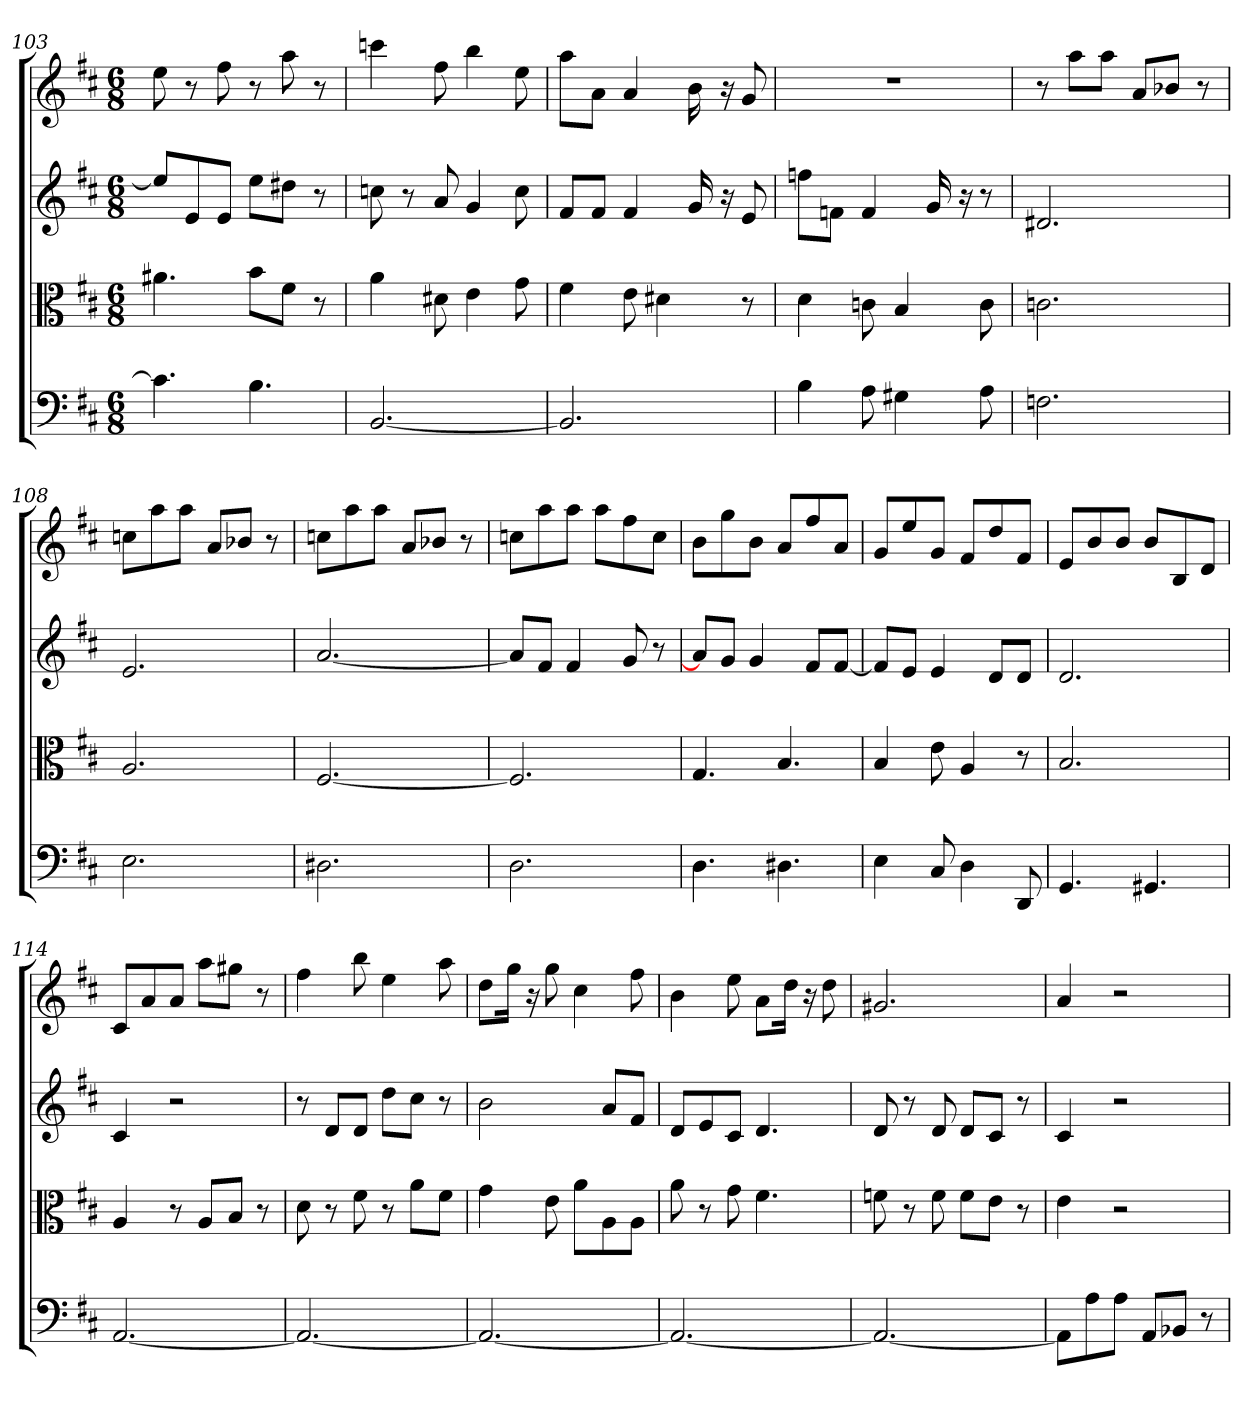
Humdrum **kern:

**kern	**kern	**kern	**kern
*part4	*part3	*part2	*part1
*staff4	*staff3	*staff2	*staff1
*clefF4	*clefC3	*clefG2	*clefG2
*k[f#c#]	*k[f#c#]	*k[f#c#]	*k[f#c#]
*D:	*D:	*D:	*D:
*M6/8	*M6/8	*M6/8	*M6/8
=103	=103	=103	=103
4.c]	4.a#X	8ee/L]	8ee
.	.	8e/	8r
.	.	8e/J	8ff#
4.B	8b\L	8ee\L	8r
.	8f#\J	8dd#X\J	8aa
.	8r	8r	8r
=104	=104	=104	=104
[2.BB	4a	8ccn	4cccn
.	.	8r	.
.	8d#X	8a	8ff#
.	4e	4g	4bb
.	8g	8cc	8ee
=105	=105	=105	=105
2.BB]	4f#	8f#/L	8aa\L
.	.	8f#/J	8a\J
.	8e	4f#	4a
.	4d#X	.	.
.	.	16g	16b
.	.	16r	16r
.	8r	8e	8g
=106	=106	=106	=106
4B	4d	8ffn\L	2.r
.	.	8fn\J	.
8A	8cn	4f	.
4G#X	4B	.	.
.	.	16g	.
.	.	16r	.
8A	8c	8r	.
=107	=107	=107	=107
2.Fn	2.cn	2.d#X	8r
.	.	.	8aa\L
.	.	.	8aa\J
.	.	.	8a/L
.	.	.	8b-X/J
.	.	.	8r
=108	=108	=108	=108
2.E	2.A	2.e	8ccn\L
.	.	.	8aa\
.	.	.	8aa\J
.	.	.	8a/L
.	.	.	8b-X/J
.	.	.	8r
=109	=109	=109	=109
2.D#X	[2.F#	[2.a	8ccn\L
.	.	.	8aa\
.	.	.	8aa\J
.	.	.	8a/L
.	.	.	8b-X/J
.	.	.	8r
=110	=110	=110	=110
2.D	2.F#]	8a/L]	8ccn\L
.	.	8f#/J	8aa\
.	.	4f#	8aa\J
.	.	.	8aa\L
.	.	8g	8ff#\
.	.	8r	8cc\J
=111	=111	=111	=111
4.D	4.G	8a/L]	8b\L
.	.	8g/J	8gg\
.	.	4g	8b\J
4.D#X	4.B	.	8a/L
.	.	8f#/L	8ff#/
.	.	[8f#/J	8a/J
=112	=112	=112	=112
4E	4B	8f#/L]	8g/L
.	.	8e/J	8ee/
8C#	8e	4e	8g/J
4D	4A	.	8f#/L
.	.	8d/L	8dd/
8DD	8r	8d/J	8f#/J
=113	=113	=113	=113
4.GG	2.B	2.d	8e/L
.	.	.	8b/
.	.	.	8b/J
4.GG#X	.	.	8b/L
.	.	.	8B/
.	.	.	8d/J
=114	=114	=114	=114
[2.AA	4A	4c#	8c#/L
.	.	.	8a/
.	8r	2r	8a/J
.	8A/L	.	8aa\L
.	8B/J	.	8gg#X\J
.	8r	.	8r
=115	=115	=115	=115
2.AA_	8d	8r	4ff#
.	8r	8d/L	.
.	8f#	8d/J	8bb
.	8r	8dd\L	4ee
.	8a\L	8cc#\J	.
.	8f#\J	8r	8aa
=116	=116	=116	=116
2.AA_	4g	2b	8dd\L
.	.	.	16gg\Jk
.	.	.	16r
.	8e	.	8gg
.	8a\L	.	4cc#
.	8A\	8a/L	.
.	8A\J	8f#/J	8ff#
=117	=117	=117	=117
2.AA_	8a	8d/L	4b
.	8r	8e/	.
.	8g	8c#/J	8ee
.	4.f#	4.d	8a\L
.	.	.	16dd\Jk
.	.	.	16r
.	.	.	8dd
=118	=118	=118	=118
2.AA_	8fn	8d	2.g#X
.	8r	8r	.
.	8f	8d	.
.	8f\L	8d/L	.
.	8e\J	8c#/J	.
.	8r	8r	.
=119	=119	=119	=119
8AA\L]	4e	4c#	4a
8A\	.	.	.
8A\J	2r	2r	2r
8AA/L	.	.	.
8BB-X/J	.	.	.
8r	.	.	.
=	=	=	=
*-	*-	*-	*-
